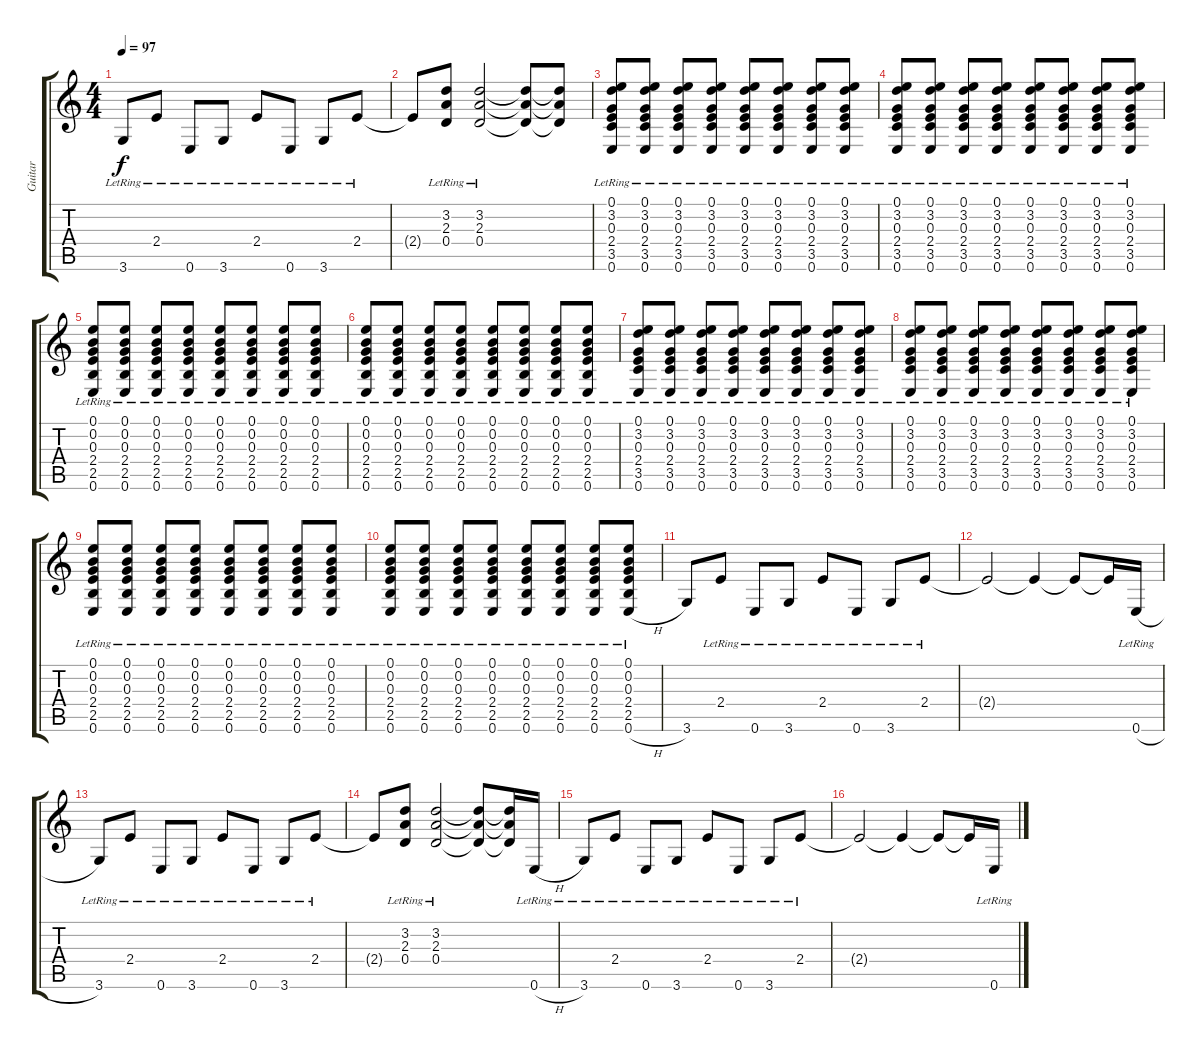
\track ("Guitar" "Guitar") {instrument distortionguitar}
\staff {score tabs}
\tuning (E4 B3 G3 D3 A2 E2) {hide}
\ts (4 4)
\tempo 97
\clef g2
\ks c
3.6{lr}.8{dy f} 2.4{lr}.8 0.6{lr}.8 3.6{lr}.8 2.4{lr}.8 0.6{lr}.8 3.6{lr}.8 2.4{lr}.8 |
2.4{t}.8 (3.2{lr} 2.3{lr} 0.4{lr}).8 (3.2{lr} 2.3{lr} 0.4{lr}).2 (3.2{t} 2.3{t} 0.4{t}).8 (3.2{t} 2.3{t} 0.4{t}).8 |
(0.1{lr} 3.2{lr} 0.3{lr} 2.4{lr} 3.5{lr} 0.6{lr}).8 (0.1{lr} 3.2{lr} 0.3{lr} 2.4{lr} 3.5{lr} 0.6{lr}).8 (0.1{lr} 3.2{lr} 0.3{lr} 2.4{lr} 3.5{lr} 0.6{lr}).8 (0.1{lr} 3.2{lr} 0.3{lr} 2.4{lr} 3.5{lr} 0.6{lr}).8 (0.1{lr} 3.2{lr} 0.3{lr} 2.4{lr} 3.5{lr} 0.6{lr}).8 (0.1{lr} 3.2{lr} 0.3{lr} 2.4{lr} 3.5{lr} 0.6{lr}).8 (0.1{lr} 3.2{lr} 0.3{lr} 2.4{lr} 3.5{lr} 0.6{lr}).8 (0.1{lr} 3.2{lr} 0.3{lr} 2.4{lr} 3.5{lr} 0.6{lr}).8 |
(0.1{lr} 3.2{lr} 0.3{lr} 2.4{lr} 3.5{lr} 0.6{lr}).8 (0.1{lr} 3.2{lr} 0.3{lr} 2.4{lr} 3.5{lr} 0.6{lr}).8 (0.1{lr} 3.2{lr} 0.3{lr} 2.4{lr} 3.5{lr} 0.6{lr}).8 (0.1{lr} 3.2{lr} 0.3{lr} 2.4{lr} 3.5{lr} 0.6{lr}).8 (0.1{lr} 3.2{lr} 0.3{lr} 2.4{lr} 3.5{lr} 0.6{lr}).8 (0.1{lr} 3.2{lr} 0.3{lr} 2.4{lr} 3.5{lr} 0.6{lr}).8 (0.1{lr} 3.2{lr} 0.3{lr} 2.4{lr} 3.5{lr} 0.6{lr}).8 (0.1{lr} 3.2{lr} 0.3{lr} 2.4{lr} 3.5{lr} 0.6{lr}).8 |
(0.1{lr} 0.2{lr} 0.3{lr} 2.4{lr} 2.5{lr} 0.6{lr}).8 (0.1{lr} 0.2{lr} 0.3{lr} 2.4{lr} 2.5{lr} 0.6{lr}).8 (0.1{lr} 0.2{lr} 0.3{lr} 2.4{lr} 2.5{lr} 0.6{lr}).8 (0.1{lr} 0.2{lr} 0.3{lr} 2.4{lr} 2.5{lr} 0.6{lr}).8 (0.1{lr} 0.2{lr} 0.3{lr} 2.4{lr} 2.5{lr} 0.6{lr}).8 (0.1{lr} 0.2{lr} 0.3{lr} 2.4{lr} 2.5{lr} 0.6{lr}).8 (0.1{lr} 0.2{lr} 0.3{lr} 2.4{lr} 2.5{lr} 0.6{lr}).8 (0.1{lr} 0.2{lr} 0.3{lr} 2.4{lr} 2.5{lr} 0.6{lr}).8 |
(0.1{lr} 0.2{lr} 0.3{lr} 2.4{lr} 2.5{lr} 0.6{lr}).8 (0.1{lr} 0.2{lr} 0.3{lr} 2.4{lr} 2.5{lr} 0.6{lr}).8 (0.1{lr} 0.2{lr} 0.3{lr} 2.4{lr} 2.5{lr} 0.6{lr}).8 (0.1{lr} 0.2{lr} 0.3{lr} 2.4{lr} 2.5{lr} 0.6{lr}).8 (0.1{lr} 0.2{lr} 0.3{lr} 2.4{lr} 2.5{lr} 0.6{lr}).8 (0.1{lr} 0.2{lr} 0.3{lr} 2.4{lr} 2.5{lr} 0.6{lr}).8 (0.1{lr} 0.2{lr} 0.3{lr} 2.4{lr} 2.5{lr} 0.6{lr}).8 (0.1{lr} 0.2{lr} 0.3{lr} 2.4{lr} 2.5{lr} 0.6{lr}).8 |
(0.1{lr} 3.2{lr} 0.3{lr} 2.4{lr} 3.5{lr} 0.6{lr}).8 (0.1{lr} 3.2{lr} 0.3{lr} 2.4{lr} 3.5{lr} 0.6{lr}).8 (0.1{lr} 3.2{lr} 0.3{lr} 2.4{lr} 3.5{lr} 0.6{lr}).8 (0.1{lr} 3.2{lr} 0.3{lr} 2.4{lr} 3.5{lr} 0.6{lr}).8 (0.1{lr} 3.2{lr} 0.3{lr} 2.4{lr} 3.5{lr} 0.6{lr}).8 (0.1{lr} 3.2{lr} 0.3{lr} 2.4{lr} 3.5{lr} 0.6{lr}).8 (0.1{lr} 3.2{lr} 0.3{lr} 2.4{lr} 3.5{lr} 0.6{lr}).8 (0.1{lr} 3.2{lr} 0.3{lr} 2.4{lr} 3.5{lr} 0.6{lr}).8 |
(0.1{lr} 3.2{lr} 0.3{lr} 2.4{lr} 3.5{lr} 0.6{lr}).8 (0.1{lr} 3.2{lr} 0.3{lr} 2.4{lr} 3.5{lr} 0.6{lr}).8 (0.1{lr} 3.2{lr} 0.3{lr} 2.4{lr} 3.5{lr} 0.6{lr}).8 (0.1{lr} 3.2{lr} 0.3{lr} 2.4{lr} 3.5{lr} 0.6{lr}).8 (0.1{lr} 3.2{lr} 0.3{lr} 2.4{lr} 3.5{lr} 0.6{lr}).8 (0.1{lr} 3.2{lr} 0.3{lr} 2.4{lr} 3.5{lr} 0.6{lr}).8 (0.1{lr} 3.2{lr} 0.3{lr} 2.4{lr} 3.5{lr} 0.6{lr}).8 (0.1{lr} 3.2{lr} 0.3{lr} 2.4{lr} 3.5{lr} 0.6{lr}).8 |
(0.1{lr} 0.2{lr} 0.3{lr} 2.4{lr} 2.5{lr} 0.6{lr}).8 (0.1{lr} 0.2{lr} 0.3{lr} 2.4{lr} 2.5{lr} 0.6{lr}).8 (0.1{lr} 0.2{lr} 0.3{lr} 2.4{lr} 2.5{lr} 0.6{lr}).8 (0.1{lr} 0.2{lr} 0.3{lr} 2.4{lr} 2.5{lr} 0.6{lr}).8 (0.1{lr} 0.2{lr} 0.3{lr} 2.4{lr} 2.5{lr} 0.6{lr}).8 (0.1{lr} 0.2{lr} 0.3{lr} 2.4{lr} 2.5{lr} 0.6{lr}).8 (0.1{lr} 0.2{lr} 0.3{lr} 2.4{lr} 2.5{lr} 0.6{lr}).8 (0.1{lr} 0.2{lr} 0.3{lr} 2.4{lr} 2.5{lr} 0.6{lr}).8 |
(0.1{lr} 0.2{lr} 0.3{lr} 2.4{lr} 2.5{lr} 0.6{lr}).8 (0.1{lr} 0.2{lr} 0.3{lr} 2.4{lr} 2.5{lr} 0.6{lr}).8 (0.1{lr} 0.2{lr} 0.3{lr} 2.4{lr} 2.5{lr} 0.6{lr}).8 (0.1{lr} 0.2{lr} 0.3{lr} 2.4{lr} 2.5{lr} 0.6{lr}).8 (0.1{lr} 0.2{lr} 0.3{lr} 2.4{lr} 2.5{lr} 0.6{lr}).8 (0.1{lr} 0.2{lr} 0.3{lr} 2.4{lr} 2.5{lr} 0.6{lr}).8 (0.1{lr} 0.2{lr} 0.3{lr} 2.4{lr} 2.5{lr} 0.6{lr}).8 (0.1{lr} 0.2{lr} 0.3{lr} 2.4{lr} 2.5{lr} 0.6{h lr}).8 |
3.6.8 2.4{lr}.8 0.6{lr}.8 3.6{lr}.8 2.4{lr}.8 0.6{lr}.8 3.6{lr}.8 2.4{lr}.8 |
2.4{t}.2 2.4{t}.4 2.4{t}.8 2.4{t}.16 0.6{h lr}.16 |
3.6{lr}.8 2.4{lr}.8 0.6{lr}.8 3.6{lr}.8 2.4{lr}.8 0.6{lr}.8 3.6{lr}.8 2.4{lr}.8 |
2.4{t}.8 (3.2{lr} 2.3{lr} 0.4{lr}).8 (3.2{lr} 2.3{lr} 0.4{lr}).2 (3.2{t} 2.3{t} 0.4{t}).8 (3.2{t} 2.3{t} 0.4{t}).16 0.6{h lr}.16 |
3.6{lr}.8 2.4{lr}.8 0.6{lr}.8 3.6{lr}.8 2.4{lr}.8 0.6{lr}.8 3.6{lr}.8 2.4{lr}.8 |
2.4{t}.2 2.4{t}.4 2.4{t}.8 2.4{t}.16 0.6{h lr}.16
